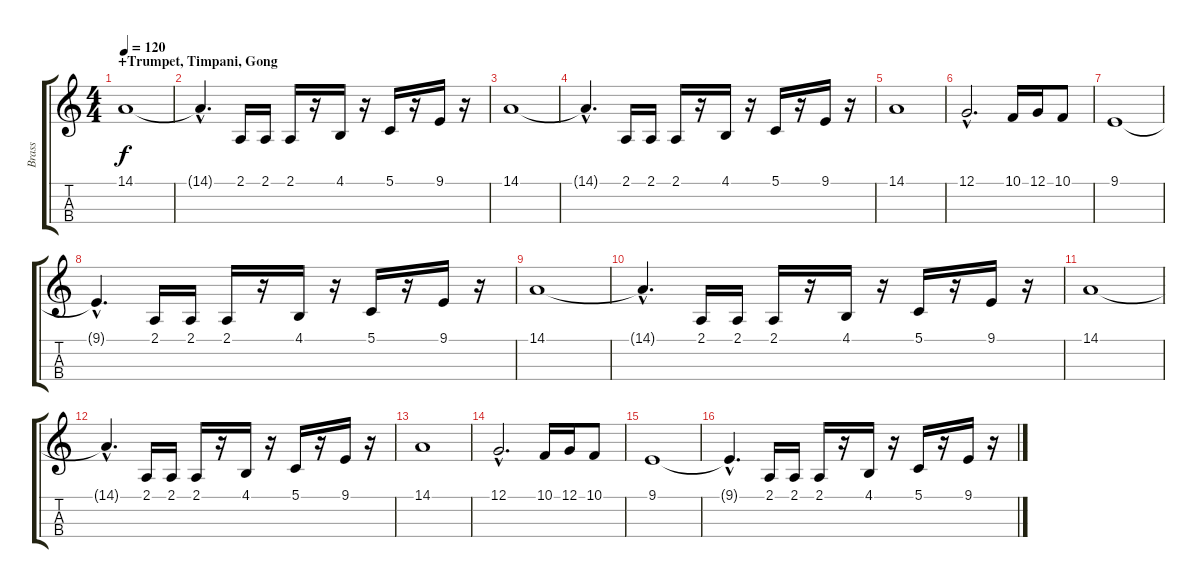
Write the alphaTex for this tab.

\track ("Brass" "Brass") {instrument brasssection}
\staff {score tabs}
\tuning (G3 D3 A2 E2) {hide}
\ts (4 4)
\section ("" "+Trumpet, Timpani, Gong")
\tempo 120
\clef g2
\ks c
14.1.1{dy f} |
14.1{hac t}.4{d} 2.1.16 2.1.16 2.1.16 r.16 4.1.16 r.16 5.1.16 r.16 9.1.16 r.16 |
14.1.1 |
14.1{hac t}.4{d} 2.1.16 2.1.16 2.1.16 r.16 4.1.16 r.16 5.1.16 r.16 9.1.16 r.16 |
14.1.1 |
12.1{hac}.2{d} 10.1.16 12.1.16 10.1.8 |
9.1.1 |
9.1{hac t}.4{d} 2.1.16 2.1.16 2.1.16 r.16 4.1.16 r.16 5.1.16 r.16 9.1.16 r.16 |
14.1.1 |
14.1{hac t}.4{d} 2.1.16 2.1.16 2.1.16 r.16 4.1.16 r.16 5.1.16 r.16 9.1.16 r.16 |
14.1.1 |
14.1{hac t}.4{d} 2.1.16 2.1.16 2.1.16 r.16 4.1.16 r.16 5.1.16 r.16 9.1.16 r.16 |
14.1.1 |
12.1{hac}.2{d} 10.1.16 12.1.16 10.1.8 |
9.1.1 |
9.1{hac t}.4{d} 2.1.16 2.1.16 2.1.16 r.16 4.1.16 r.16 5.1.16 r.16 9.1.16 r.16
